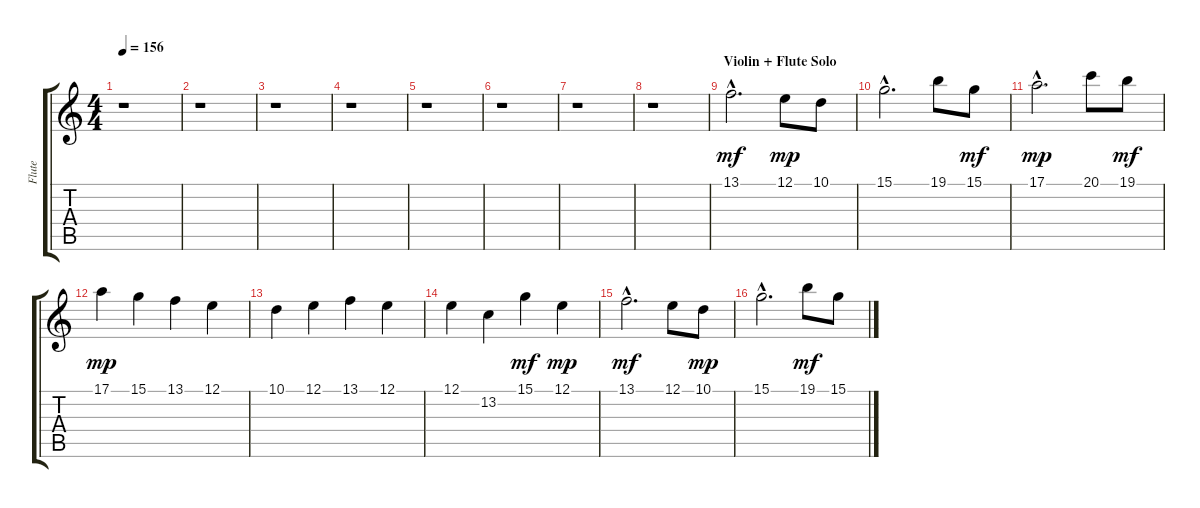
\track ("Flute" "Flute") {instrument flute}
\staff {score tabs}
\tuning (E4 B3 G3 D3 A2 E2) {hide}
\ts (4 4)
\tempo 156
\clef g2
\ks c
r.1{dy mf} |
r.1 |
r.1 |
r.1 |
r.1 |
r.1 |
r.1 |
r.1 |
\section ("" "Violin + Flute Solo")
13.1{hac}.2{d} 12.1.8{dy mp} 10.1.8 |
15.1{hac}.2{d} 19.1.8 15.1.8{dy mf} |
17.1{hac}.2{d dy mp} 20.1.8 19.1.8{dy mf} |
17.1.4{dy mp} 15.1.4 13.1.4 12.1.4 |
10.1.4 12.1.4 13.1.4 12.1.4 |
12.1.4 13.2.4 15.1.4{dy mf} 12.1.4{dy mp} |
13.1{hac}.2{d dy mf} 12.1.8 10.1.8{dy mp} |
15.1{hac}.2{d} 19.1.8{dy mf} 15.1.8
